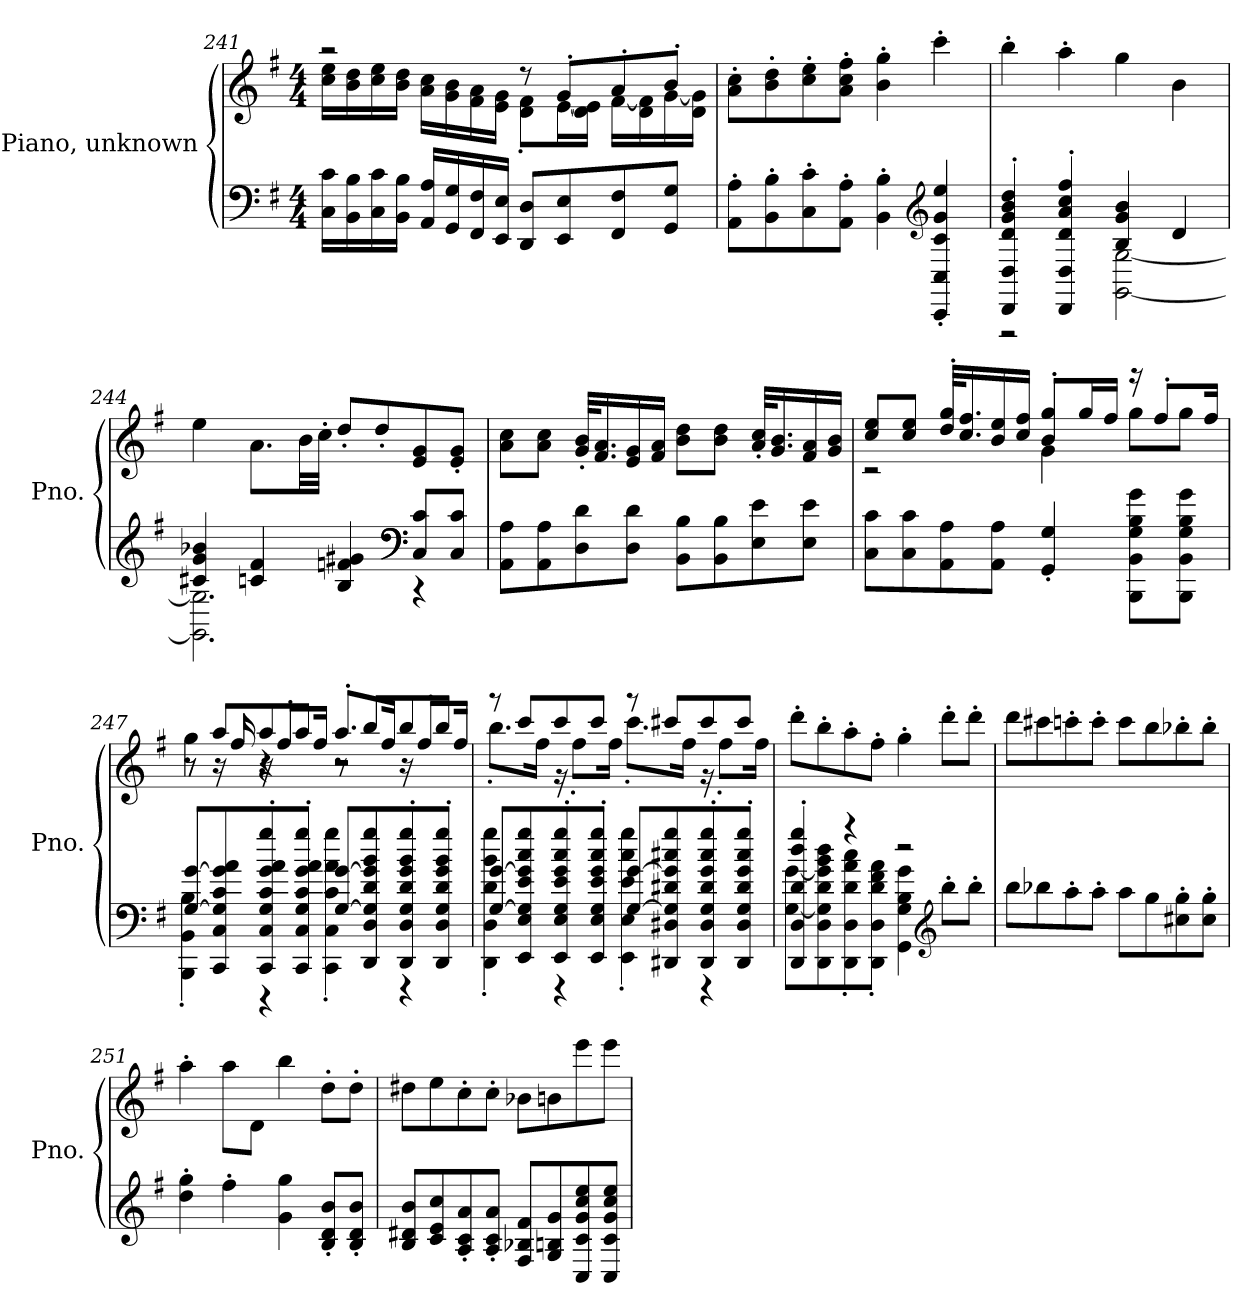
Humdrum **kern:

**kern	**kern
*part1	*part1
*staff2	*staff1
*I"Piano, unknown	*
*I'Pno.	*
!!LO:LB:g=z
*clefF4	*clefG2
*k[f#]	*k[f#]
*M4/4	*M4/4
=241	=241
*	*^
16C\ 16c\LL	2r	16cc\ 16ee\LL
16BB\ 16B\	.	16b\ 16dd\
16C\ 16c\	.	16cc\ 16ee\
16BB\ 16B\JJ	.	16b\ 16dd\JJ
16AA/ 16A/LL	.	16a\ 16cc\LL
16GG/ 16G/	.	16g\ 16b\
16FF#/ 16F#/	.	16f#\ 16a\
16EE/ 16E/JJ	.	16e\ 16g\JJ
8DD/ 8D/L	8r	8d\' 8f#\'L
8EE/ 8E/	8g'/L	[16e\L
.	.	16d\ 16e\]JJ
8FF#/ 8F#/	8a'/	[16f#\LL
.	.	16d\ 16f#\]
8GG/ 8G/J	8b'/J	[16g\
.	.	16d\ 16g\]JJ
*	*v	*v
=242	=242
8AA\' 8A\'L	8a\' 8cc\'L
8BB\' 8B\'	8b\' 8dd\'
8C\' 8c\'	8cc\' 8ee\'
8AA\' 8A\'J	8a\' 8cc\' 8ff#\'J
4BB\' 4B\'	4b\' 4gg\'
*clefG2	*
4CC/' 4C/' 4c/' 4g/' 4ee/'	4ccc'\
=243	=243
*^	*
4DD/' 4D/' 4d/' 4g/' 4b/' 4dd/'	2r	4bb'\
4DD/' 4D/' 4d/' 4a/' 4cc/' 4ff#/'	.	4aa'\
4B/ 4g/ 4b/	[2GG\ [2G\	4gg\
4d/	.	4b\
=244	=244	=244
4c#X/ 4g/ 4b-X/	2.GG\] 2.G\]	4ee\
4cn/ 4f#/	.	8.a\L
.	.	32b\LL
.	.	32cc'\JJJ
4B/ 4fn/ 4g#X/	.	8dd'/L
.	.	8dd'/
*clefF4	*	*
8C/ 8c/L	4r	8e/ 8g/
8C/ 8c/J	.	8e/' 8g/'J
*v	*v	*
!!LO:LB:g=z
=245	=245
8AA\ 8A\L	8a\ 8cc\L
8AA\ 8A\	8a\ 8cc\J
8D\ 8d\	32g/' 32b/'KLL
.	16.f#/ 16.a/
8D\ 8d\J	16e/ 16g/
.	16f#/ 16a/JJ
8BB\ 8B\L	8b\ 8dd\L
8BB\ 8B\	8b\ 8dd\J
8E\ 8e\	32a/' 32cc/'KLL
.	16.g/ 16.b/
8E\ 8e\J	16f#/ 16a/
.	16g/ 16b/JJ
=246	=246
*	*^
8C\ 8c\L	8cc/ 8ee/L	2r
8C\ 8c\	8cc/ 8ee/J	.
8AA\ 8A\	32dd/' 32gg/'KLL	.
.	16.cc/ 16.ff#/	.
8AA\ 8A\J	16b/ 16ee/	.
.	16cc/ 16ff#/JJ	.
4GG/' 4G/'	8b/' 8gg/'L	4g\
.	16gg/L	.
.	16ff#/JJ	.
8BBB\ 8BB\ 8G\ 8B\ 8g\L	16r	8gg\L
.	8ff#'/L	.
8BBB\ 8BB\ 8G\ 8B\ 8g\J	.	8gg\J
.	16ff#/Jk	.
=247	=247	=247
*^	*	*^
[8G/ [8g/L	4BBB\' 4BB\' 4B\'	8r	4gg\	8r
8CC/ 8C/ 8G/] 8c/ 8g/] 8a/	.	8aa/L	.	16r
.	.	.	.	16ff#/
8CC/' 8C/' 8G/' 8c/' 8g/' 8a/' 8gg/'	4r	8aa/	4r	16r
.	.	.	.	8ff#'/L
8CC/' 8C/' 8G/' 8c/' 8g/' 8a/' 8gg/'J	.	8aa/J	.	.
.	.	.	.	16ff#/Jk
[8G/ [8g/L	4CC\' 4C\' 4c\' 4a\' 4gg\'	8r	2r	8.aa'/L
8DD/ 8D/ 8G/] 8d/ 8g/] 8b/ 8gg/	.	8bb/L	.	.
.	.	.	.	16ff#/Jk
8DD/' 8D/' 8G/' 8d/' 8g/' 8b/' 8gg/'	4r	8bb/	.	16r
.	.	.	.	8ff#'/L
8DD/' 8D/' 8G/' 8d/' 8g/' 8b/' 8gg/'J	.	8bb/J	.	.
.	.	.	.	16ff#/Jk
*	*	*	*v	*v
!!LO:LB:g=z
=248	=248	=248	=248
[8G/ [8g/L	4DD\' 4D\' 4d\' 4b\' 4gg\'	8r	8.bb'\L
8EE/ 8E/ 8G/] 8e/ 8g/] 8cc/ 8gg/	.	8ccc/L	.
.	.	.	16ff#\Jk
8EE/' 8E/' 8G/' 8e/' 8g/' 8cc/' 8gg/'	4r	8ccc/	16r
.	.	.	8ff#'\L
8EE/' 8E/' 8G/' 8e/' 8g/' 8cc/' 8gg/'J	.	8ccc/J	.
.	.	.	16ff#\Jk
[8G/ [8g/L	4EE\' 4E\' 4e\' 4cc\' 4gg\'	8r	8.ccc'\L
8DD#X/ 8D#X/ 8G/] 8d#X/ 8g/] 8cc#X/ 8gg/	.	8ccc#X/L	.
.	.	.	16ff#\Jk
8DD#/' 8D#/' 8G/' 8d#/' 8g/' 8cc#/' 8gg/'	4r	8ccc#/	16r
.	.	.	8ff#'\L
8DD#/' 8D#/' 8G/' 8d#/' 8g/' 8cc#/' 8gg/'J	.	8ccc#/J	.
.	.	.	16ff#\Jk
*	*	*v	*v
=249	=249	=249
4DD/' 4D/' 4d/' 4dd/' 4gg/'	[8G\ [8g\L	8ddd'\L
.	8DD\ 8D\ 8G\] 8d\ 8g\] 8b\ 8dd\	8bb'\
4r	8DD\' 8D\' 8d\' 8a\' 8cc\'	8aa'\
.	8DD\' 8D\' 8d\' 8f#\' 8a\'J	8ff#'\J
2r	4GG\ 4G\ 4B\ 4g\	4gg'\
*clefG2	*	*
.	8bb'\L	8ddd'\L
.	8bb'\J	8ddd'\J
*v	*v	*
=250	=250
8bb\L	8ddd\L
8bb-X\	8ccc#X\
8aa'\	8cccn'\
8aa'\J	8ccc'\J
8aa\L	8ccc\L
8gg\	8bb\
8cc#X\' 8gg\'	8bb-X'\
8cc#\' 8gg\'J	8bb-'\J
!!LO:PB:g=z
=251	=251
4dd\' 4gg\'	4aa'\
4ff#'\	8aa\L
.	8d\J
4g\ 4gg\	4bb\
8B/' 8d/' 8b/'L	8dd'\L
8B/' 8d/' 8b/'J	8dd'\J
=252	=252
8B/ 8d#X/ 8b/L	8dd#X\L
8c/ 8e/ 8cc/	8ee\
8A/' 8c/' 8a/'	8cc'\
8A/' 8c/' 8a/'J	8cc'\J
8F#/ 8B-X/ 8f#/L	8b-X\L
8G/ 8Bn/ 8g/	8bn\
8C/ 8c/ 8g/ 8cc/ 8ee/	8eee\
8C/ 8c/ 8g/ 8cc/ 8ee/J	8eee\J
=	=
*-	*-
